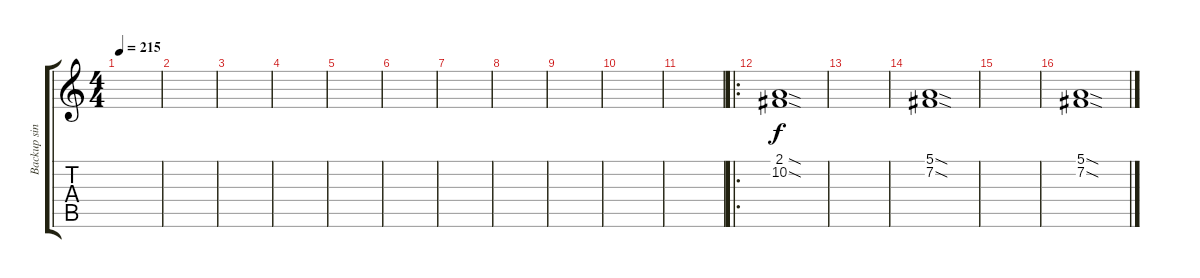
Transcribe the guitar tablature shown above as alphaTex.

\track ("Backup singers" "Backup sin") {instrument cello}
\staff {score tabs}
\tuning (E4 B3 G3 D3 A2 E2) {hide}
\ts (4 4)
\tempo 215
\clef g2
\ks aminor
|
|
|
|
|
|
|
|
|
|
|
\ro
(2.1{sod} 10.2{sod}).1 |
|
(5.1{sod} 7.2{sod}).1 |
|
(5.1{sod} 7.2{sod}).1
